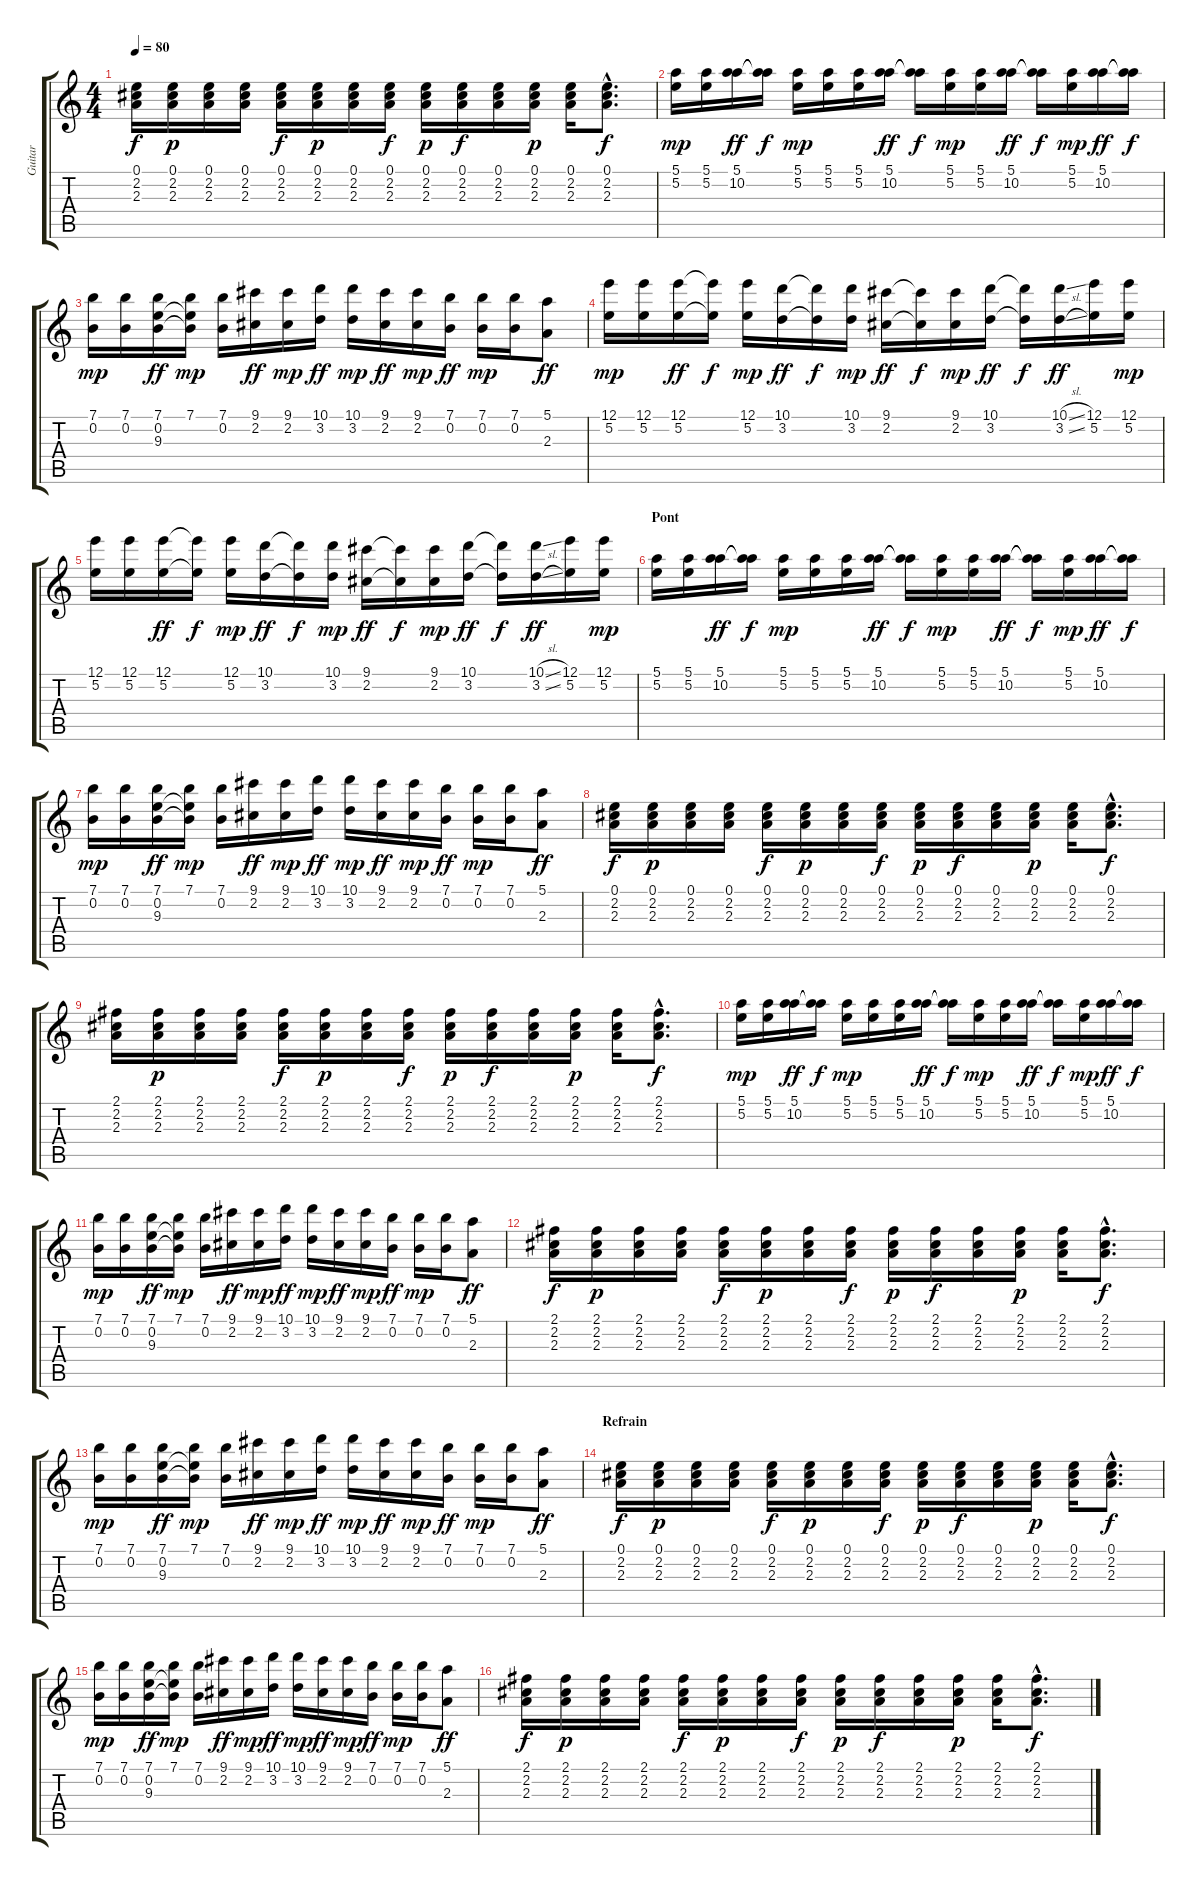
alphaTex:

\track ("Guitar" "Guitar") {instrument electricguitarjazz}
\staff {score tabs}
\tuning (E4 B3 G3 D3 A2 E2) {hide}
\ts (4 4)
\tempo 80
\clef g2
\ks c
(0.1 2.2 2.3).16{dy f} (0.1 2.2 2.3).16{dy p} (0.1 2.2 2.3).16 (0.1 2.2 2.3).16 (0.1 2.2 2.3).16{dy f} (0.1 2.2 2.3).16{dy p} (0.1 2.2 2.3).16 (0.1 2.2 2.3).16{dy f} (0.1 2.2 2.3).16{dy p} (0.1 2.2 2.3).16{dy f} (0.1 2.2 2.3).16 (0.1 2.2 2.3).16{dy p} (0.1 2.2 2.3).16 (0.1{hac} 2.2{hac} 2.3{hac}).8{d dy f} |
(5.1 5.2).16{dy mp} (5.1 5.2).16 (5.1 10.2).16{dy ff} (5.1{t} 10.2{t}).16{dy f} (5.1 5.2).16{dy mp} (5.1 5.2).16 (5.1 5.2).16 (5.1 10.2).16{dy ff} (5.1{t} 10.2{t}).16{dy f} (5.1 5.2).16{dy mp} (5.1 5.2).16 (5.1 10.2).16{dy ff} (5.1{t} 10.2{t}).16{dy f} (5.1 5.2).16{dy mp} (5.1 10.2).16{dy ff} (5.1{t} 10.2{t}).16{dy f} |
(7.1 0.2).16{dy mp} (7.1 0.2).16 (7.1 0.2 9.3).16{dy ff} (7.1 0.2{t} 9.3{t}).16{dy mp} (7.1 0.2).16 (9.1 2.2).16{dy ff} (9.1 2.2).16{dy mp} (10.1 3.2).16{dy ff} (10.1 3.2).16{dy mp} (9.1 2.2).16{dy ff} (9.1 2.2).16{dy mp} (7.1 0.2).16{dy ff} (7.1 0.2).16{dy mp} (7.1 0.2).16 (5.1 2.3).8{dy ff} |
(12.1 5.2).16{dy mp} (12.1 5.2).16 (12.1 5.2).16{dy ff} (12.1{t} 5.2{t}).16{dy f} (12.1 5.2).16{dy mp} (10.1 3.2).16{dy ff} (10.1{t} 3.2{t}).16{dy f} (10.1 3.2).16{dy mp} (9.1 2.2).16{dy ff} (9.1{t} 2.2{t}).16{dy f} (9.1 2.2).16{dy mp} (10.1 3.2).16{dy ff} (10.1{t} 3.2{t}).16{dy f} (10.1{sl} 3.2{sl}).16{dy ff} (12.1 5.2).16 (12.1 5.2).16{dy mp} |
(12.1 5.2).16 (12.1 5.2).16 (12.1 5.2).16{dy ff} (12.1{t} 5.2{t}).16{dy f} (12.1 5.2).16{dy mp} (10.1 3.2).16{dy ff} (10.1{t} 3.2{t}).16{dy f} (10.1 3.2).16{dy mp} (9.1 2.2).16{dy ff} (9.1{t} 2.2{t}).16{dy f} (9.1 2.2).16{dy mp} (10.1 3.2).16{dy ff} (10.1{t} 3.2{t}).16{dy f} (10.1{sl} 3.2{sl}).16{dy ff} (12.1 5.2).16 (12.1 5.2).16{dy mp} |
\section ("" "Pont")
(5.1 5.2).16 (5.1 5.2).16 (5.1 10.2).16{dy ff} (5.1{t} 10.2{t}).16{dy f} (5.1 5.2).16{dy mp} (5.1 5.2).16 (5.1 5.2).16 (5.1 10.2).16{dy ff} (5.1{t} 10.2{t}).16{dy f} (5.1 5.2).16{dy mp} (5.1 5.2).16 (5.1 10.2).16{dy ff} (5.1{t} 10.2{t}).16{dy f} (5.1 5.2).16{dy mp} (5.1 10.2).16{dy ff} (5.1{t} 10.2{t}).16{dy f} |
(7.1 0.2).16{dy mp} (7.1 0.2).16 (7.1 0.2 9.3).16{dy ff} (7.1 0.2{t} 9.3{t}).16{dy mp} (7.1 0.2).16 (9.1 2.2).16{dy ff} (9.1 2.2).16{dy mp} (10.1 3.2).16{dy ff} (10.1 3.2).16{dy mp} (9.1 2.2).16{dy ff} (9.1 2.2).16{dy mp} (7.1 0.2).16{dy ff} (7.1 0.2).16{dy mp} (7.1 0.2).16 (5.1 2.3).8{dy ff} |
(0.1 2.2 2.3).16{dy f} (0.1 2.2 2.3).16{dy p} (0.1 2.2 2.3).16 (0.1 2.2 2.3).16 (0.1 2.2 2.3).16{dy f} (0.1 2.2 2.3).16{dy p} (0.1 2.2 2.3).16 (0.1 2.2 2.3).16{dy f} (0.1 2.2 2.3).16{dy p} (0.1 2.2 2.3).16{dy f} (0.1 2.2 2.3).16 (0.1 2.2 2.3).16{dy p} (0.1 2.2 2.3).16 (0.1{hac} 2.2{hac} 2.3{hac}).8{d dy f} |
(2.1 2.2 2.3).16 (2.1 2.2 2.3).16{dy p} (2.1 2.2 2.3).16 (2.1 2.2 2.3).16 (2.1 2.2 2.3).16{dy f} (2.1 2.2 2.3).16{dy p} (2.1 2.2 2.3).16 (2.1 2.2 2.3).16{dy f} (2.1 2.2 2.3).16{dy p} (2.1 2.2 2.3).16{dy f} (2.1 2.2 2.3).16 (2.1 2.2 2.3).16{dy p} (2.1 2.2 2.3).16 (2.1{hac} 2.2{hac} 2.3{hac}).8{d dy f} |
(5.1 5.2).16{dy mp} (5.1 5.2).16 (5.1 10.2).16{dy ff} (5.1{t} 10.2{t}).16{dy f} (5.1 5.2).16{dy mp} (5.1 5.2).16 (5.1 5.2).16 (5.1 10.2).16{dy ff} (5.1{t} 10.2{t}).16{dy f} (5.1 5.2).16{dy mp} (5.1 5.2).16 (5.1 10.2).16{dy ff} (5.1{t} 10.2{t}).16{dy f} (5.1 5.2).16{dy mp} (5.1 10.2).16{dy ff} (5.1{t} 10.2{t}).16{dy f} |
(7.1 0.2).16{dy mp} (7.1 0.2).16 (7.1 0.2 9.3).16{dy ff} (7.1 0.2{t} 9.3{t}).16{dy mp} (7.1 0.2).16 (9.1 2.2).16{dy ff} (9.1 2.2).16{dy mp} (10.1 3.2).16{dy ff} (10.1 3.2).16{dy mp} (9.1 2.2).16{dy ff} (9.1 2.2).16{dy mp} (7.1 0.2).16{dy ff} (7.1 0.2).16{dy mp} (7.1 0.2).16 (5.1 2.3).8{dy ff} |
(2.1 2.2 2.3).16{dy f} (2.1 2.2 2.3).16{dy p} (2.1 2.2 2.3).16 (2.1 2.2 2.3).16 (2.1 2.2 2.3).16{dy f} (2.1 2.2 2.3).16{dy p} (2.1 2.2 2.3).16 (2.1 2.2 2.3).16{dy f} (2.1 2.2 2.3).16{dy p} (2.1 2.2 2.3).16{dy f} (2.1 2.2 2.3).16 (2.1 2.2 2.3).16{dy p} (2.1 2.2 2.3).16 (2.1{hac} 2.2{hac} 2.3{hac}).8{d dy f} |
(7.1 0.2).16{dy mp} (7.1 0.2).16 (7.1 0.2 9.3).16{dy ff} (7.1 0.2{t} 9.3{t}).16{dy mp} (7.1 0.2).16 (9.1 2.2).16{dy ff} (9.1 2.2).16{dy mp} (10.1 3.2).16{dy ff} (10.1 3.2).16{dy mp} (9.1 2.2).16{dy ff} (9.1 2.2).16{dy mp} (7.1 0.2).16{dy ff} (7.1 0.2).16{dy mp} (7.1 0.2).16 (5.1 2.3).8{dy ff} |
\section ("" "Refrain")
(0.1 2.2 2.3).16{dy f} (0.1 2.2 2.3).16{dy p} (0.1 2.2 2.3).16 (0.1 2.2 2.3).16 (0.1 2.2 2.3).16{dy f} (0.1 2.2 2.3).16{dy p} (0.1 2.2 2.3).16 (0.1 2.2 2.3).16{dy f} (0.1 2.2 2.3).16{dy p} (0.1 2.2 2.3).16{dy f} (0.1 2.2 2.3).16 (0.1 2.2 2.3).16{dy p} (0.1 2.2 2.3).16 (0.1{hac} 2.2{hac} 2.3{hac}).8{d dy f} |
(7.1 0.2).16{dy mp} (7.1 0.2).16 (7.1 0.2 9.3).16{dy ff} (7.1 0.2{t} 9.3{t}).16{dy mp} (7.1 0.2).16 (9.1 2.2).16{dy ff} (9.1 2.2).16{dy mp} (10.1 3.2).16{dy ff} (10.1 3.2).16{dy mp} (9.1 2.2).16{dy ff} (9.1 2.2).16{dy mp} (7.1 0.2).16{dy ff} (7.1 0.2).16{dy mp} (7.1 0.2).16 (5.1 2.3).8{dy ff} |
(2.1 2.2 2.3).16{dy f} (2.1 2.2 2.3).16{dy p} (2.1 2.2 2.3).16 (2.1 2.2 2.3).16 (2.1 2.2 2.3).16{dy f} (2.1 2.2 2.3).16{dy p} (2.1 2.2 2.3).16 (2.1 2.2 2.3).16{dy f} (2.1 2.2 2.3).16{dy p} (2.1 2.2 2.3).16{dy f} (2.1 2.2 2.3).16 (2.1 2.2 2.3).16{dy p} (2.1 2.2 2.3).16 (2.1{hac} 2.2{hac} 2.3{hac}).8{d dy f}
